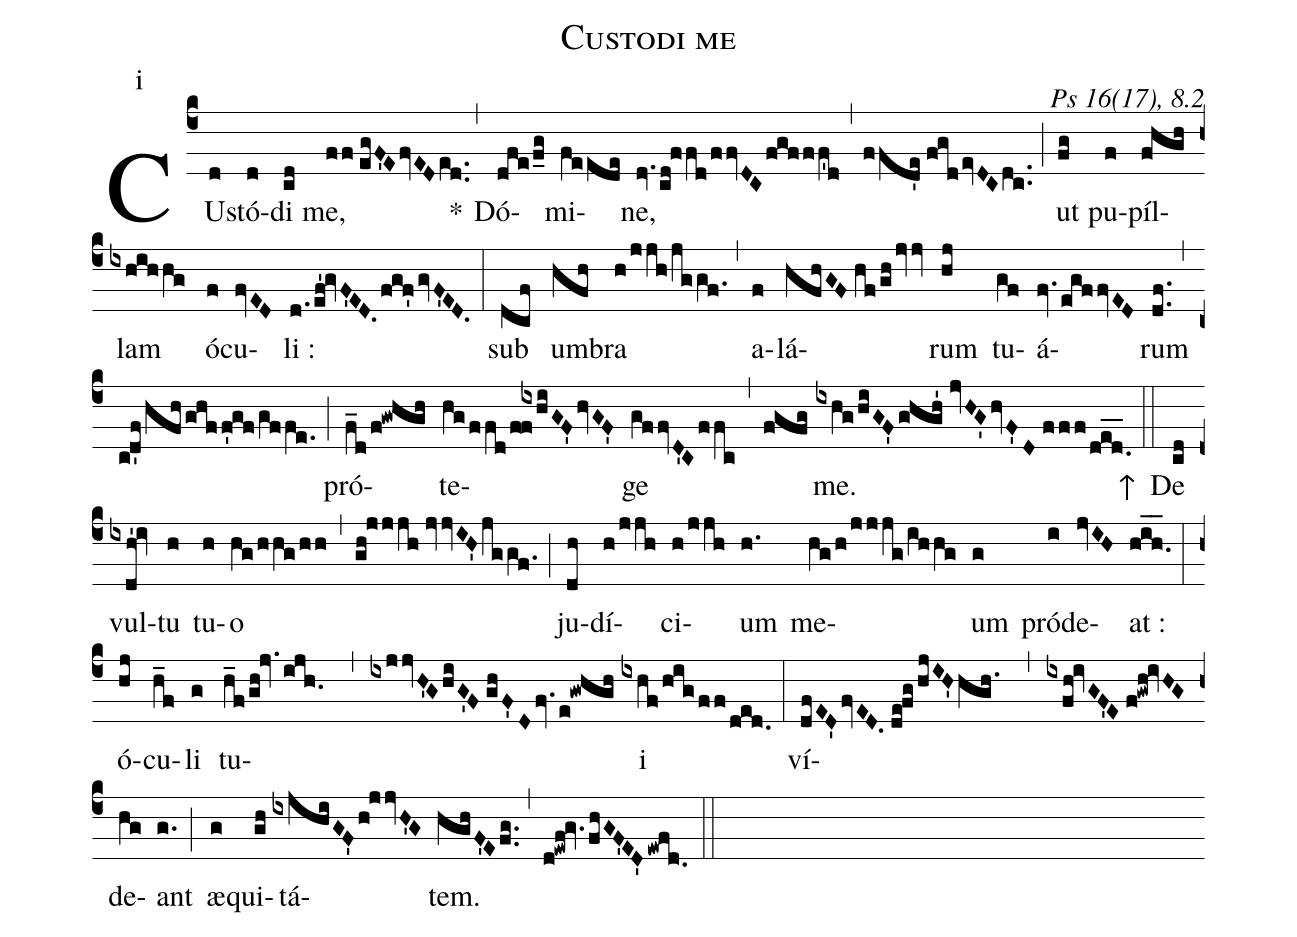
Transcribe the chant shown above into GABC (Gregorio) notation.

name:Custodi me;
commentary: Ps 16(17), 8.2;
mode:i;
%%
(c4) CU(d)stó(d)di(cd) me,(ff//egF'EfvEDed..) *(,) Dó(dfe/f_g)mi(feede)ne,(dv.cd!ffd/ffvDCfgfff'd) (,) (ffd'e//fgd/evDCdc..) (;) ut(fg) pu(f)píl(fhgh)lam(ixhihhg) ó(f)cu(fvED)li~:(d./ef'!gvF'ED.fgf'gvF'ED.) (:) sub(dcf) um(hfh)bra(h/jjh/jggf.) (,) a(f)lá(hfhGF//hf/ghjvv)rum(hj) tu(gf)á(fv.egffvED)rum(df..) (,) (c!d'f/hfh/ghff'gf/gffe.) (;) pró(f_d/f!gwhgh)te(hg/ffd/f{ix}f/hiGF'hvGF')ge(gffvD'Cffc) (,) (fgfg) me.(ixhg/hiGF'ghgh'//jvHG'hvF'D//fff/ded.__) ↑(::) De(cd) vul(ixdh'!iv)tu(h) tu(h)o(hg/hhg/hh) (,) (gh!jjjh//jvvIH'jggf.) (;) ju(dh)dí(h/jjh)ci(h/jjh)um(h.) me(hg/h/jjjg/ihhg)um(g) pró(i)de(jvIH)at~:(hih.__) (:) ó(hj)cu(h_f)li(g) tu(h_f/gh!jv.ijh. ,ixjjvH'GhiG'F//ghF'Dfv.e!gwhgh)i(ixhf/hig/ff/ded.) (:) ví(dfED'fvED.//de!fg/hjIH'hgh. ,ixfh!ivGF'E//f!gwh!ivHG)de(hg)ant(g.) (;) æ(g)qui(gh)tá(ixjhiGF'h!jjvH'G)tem.(hghF'Efg..) (,) (d!ewf!gv.fhGF'ED'ewfd.) (::)
